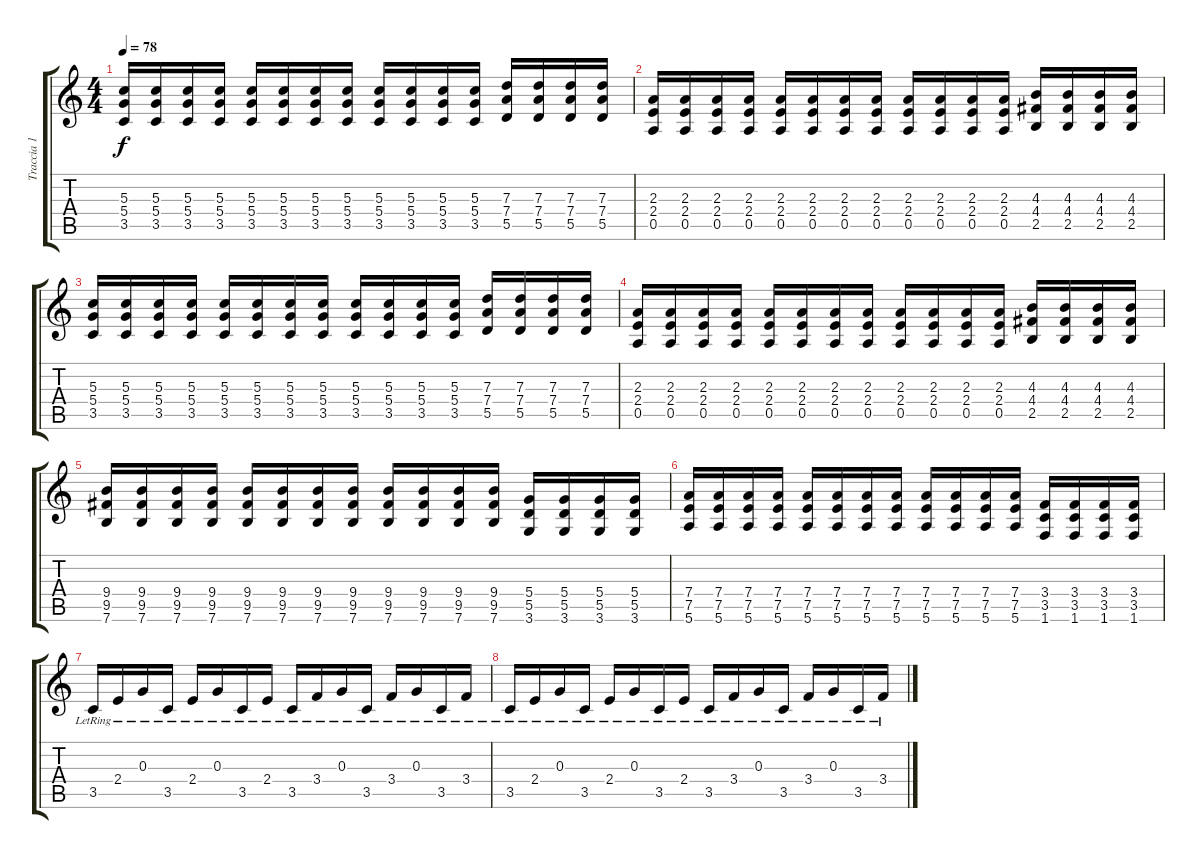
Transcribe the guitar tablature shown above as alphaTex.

\track ("Traccia 1" "Traccia 1") {instrument electricguitarjazz}
\staff {score tabs}
\tuning (E4 B3 G3 D3 A2 E2) {hide}
\ts (4 4)
\tempo 78
\clef g2
\ks c
(5.3 5.4 3.5).16{dy f} (5.3 5.4 3.5).16 (5.3 5.4 3.5).16 (5.3 5.4 3.5).16 (5.3 5.4 3.5).16 (5.3 5.4 3.5).16 (5.3 5.4 3.5).16 (5.3 5.4 3.5).16 (5.3 5.4 3.5).16 (5.3 5.4 3.5).16 (5.3 5.4 3.5).16 (5.3 5.4 3.5).16 (7.3 7.4 5.5).16 (7.3 7.4 5.5).16 (7.3 7.4 5.5).16 (7.3 7.4 5.5).16 |
(2.3 2.4 0.5).16 (2.3 2.4 0.5).16 (2.3 2.4 0.5).16 (2.3 2.4 0.5).16 (2.3 2.4 0.5).16 (2.3 2.4 0.5).16 (2.3 2.4 0.5).16 (2.3 2.4 0.5).16 (2.3 2.4 0.5).16 (2.3 2.4 0.5).16 (2.3 2.4 0.5).16 (2.3 2.4 0.5).16 (4.3 4.4 2.5).16 (4.3 4.4 2.5).16 (4.3 4.4 2.5).16 (4.3 4.4 2.5).16 |
(5.3 5.4 3.5).16 (5.3 5.4 3.5).16 (5.3 5.4 3.5).16 (5.3 5.4 3.5).16 (5.3 5.4 3.5).16 (5.3 5.4 3.5).16 (5.3 5.4 3.5).16 (5.3 5.4 3.5).16 (5.3 5.4 3.5).16 (5.3 5.4 3.5).16 (5.3 5.4 3.5).16 (5.3 5.4 3.5).16 (7.3 7.4 5.5).16 (7.3 7.4 5.5).16 (7.3 7.4 5.5).16 (7.3 7.4 5.5).16 |
(2.3 2.4 0.5).16 (2.3 2.4 0.5).16 (2.3 2.4 0.5).16 (2.3 2.4 0.5).16 (2.3 2.4 0.5).16 (2.3 2.4 0.5).16 (2.3 2.4 0.5).16 (2.3 2.4 0.5).16 (2.3 2.4 0.5).16 (2.3 2.4 0.5).16 (2.3 2.4 0.5).16 (2.3 2.4 0.5).16 (4.3 4.4 2.5).16 (4.3 4.4 2.5).16 (4.3 4.4 2.5).16 (4.3 4.4 2.5).16 |
(9.4 9.5 7.6).16 (9.4 9.5 7.6).16 (9.4 9.5 7.6).16 (9.4 9.5 7.6).16 (9.4 9.5 7.6).16 (9.4 9.5 7.6).16 (9.4 9.5 7.6).16 (9.4 9.5 7.6).16 (9.4 9.5 7.6).16 (9.4 9.5 7.6).16 (9.4 9.5 7.6).16 (9.4 9.5 7.6).16 (5.4 5.5 3.6).16 (5.4 5.5 3.6).16 (5.4 5.5 3.6).16 (5.4 5.5 3.6).16 |
(7.4 7.5 5.6).16 (7.4 7.5 5.6).16 (7.4 7.5 5.6).16 (7.4 7.5 5.6).16 (7.4 7.5 5.6).16 (7.4 7.5 5.6).16 (7.4 7.5 5.6).16 (7.4 7.5 5.6).16 (7.4 7.5 5.6).16 (7.4 7.5 5.6).16 (7.4 7.5 5.6).16 (7.4 7.5 5.6).16 (3.4 3.5 1.6).16 (3.4 3.5 1.6).16 (3.4 3.5 1.6).16 (3.4 3.5 1.6).16 |
3.5{lr}.16 2.4{lr}.16 0.3{lr}.16 3.5{lr}.16 2.4{lr}.16 0.3{lr}.16 3.5{lr}.16 2.4{lr}.16 3.5{lr}.16 3.4{lr}.16 0.3{lr}.16 3.5{lr}.16 3.4{lr}.16 0.3{lr}.16 3.5{lr}.16 3.4{lr}.16 |
3.5{lr}.16 2.4{lr}.16 0.3{lr}.16 3.5{lr}.16 2.4{lr}.16 0.3{lr}.16 3.5{lr}.16 2.4{lr}.16 3.5{lr}.16 3.4{lr}.16 0.3{lr}.16 3.5{lr}.16 3.4{lr}.16 0.3{lr}.16 3.5{lr}.16 3.4{lr}.16
